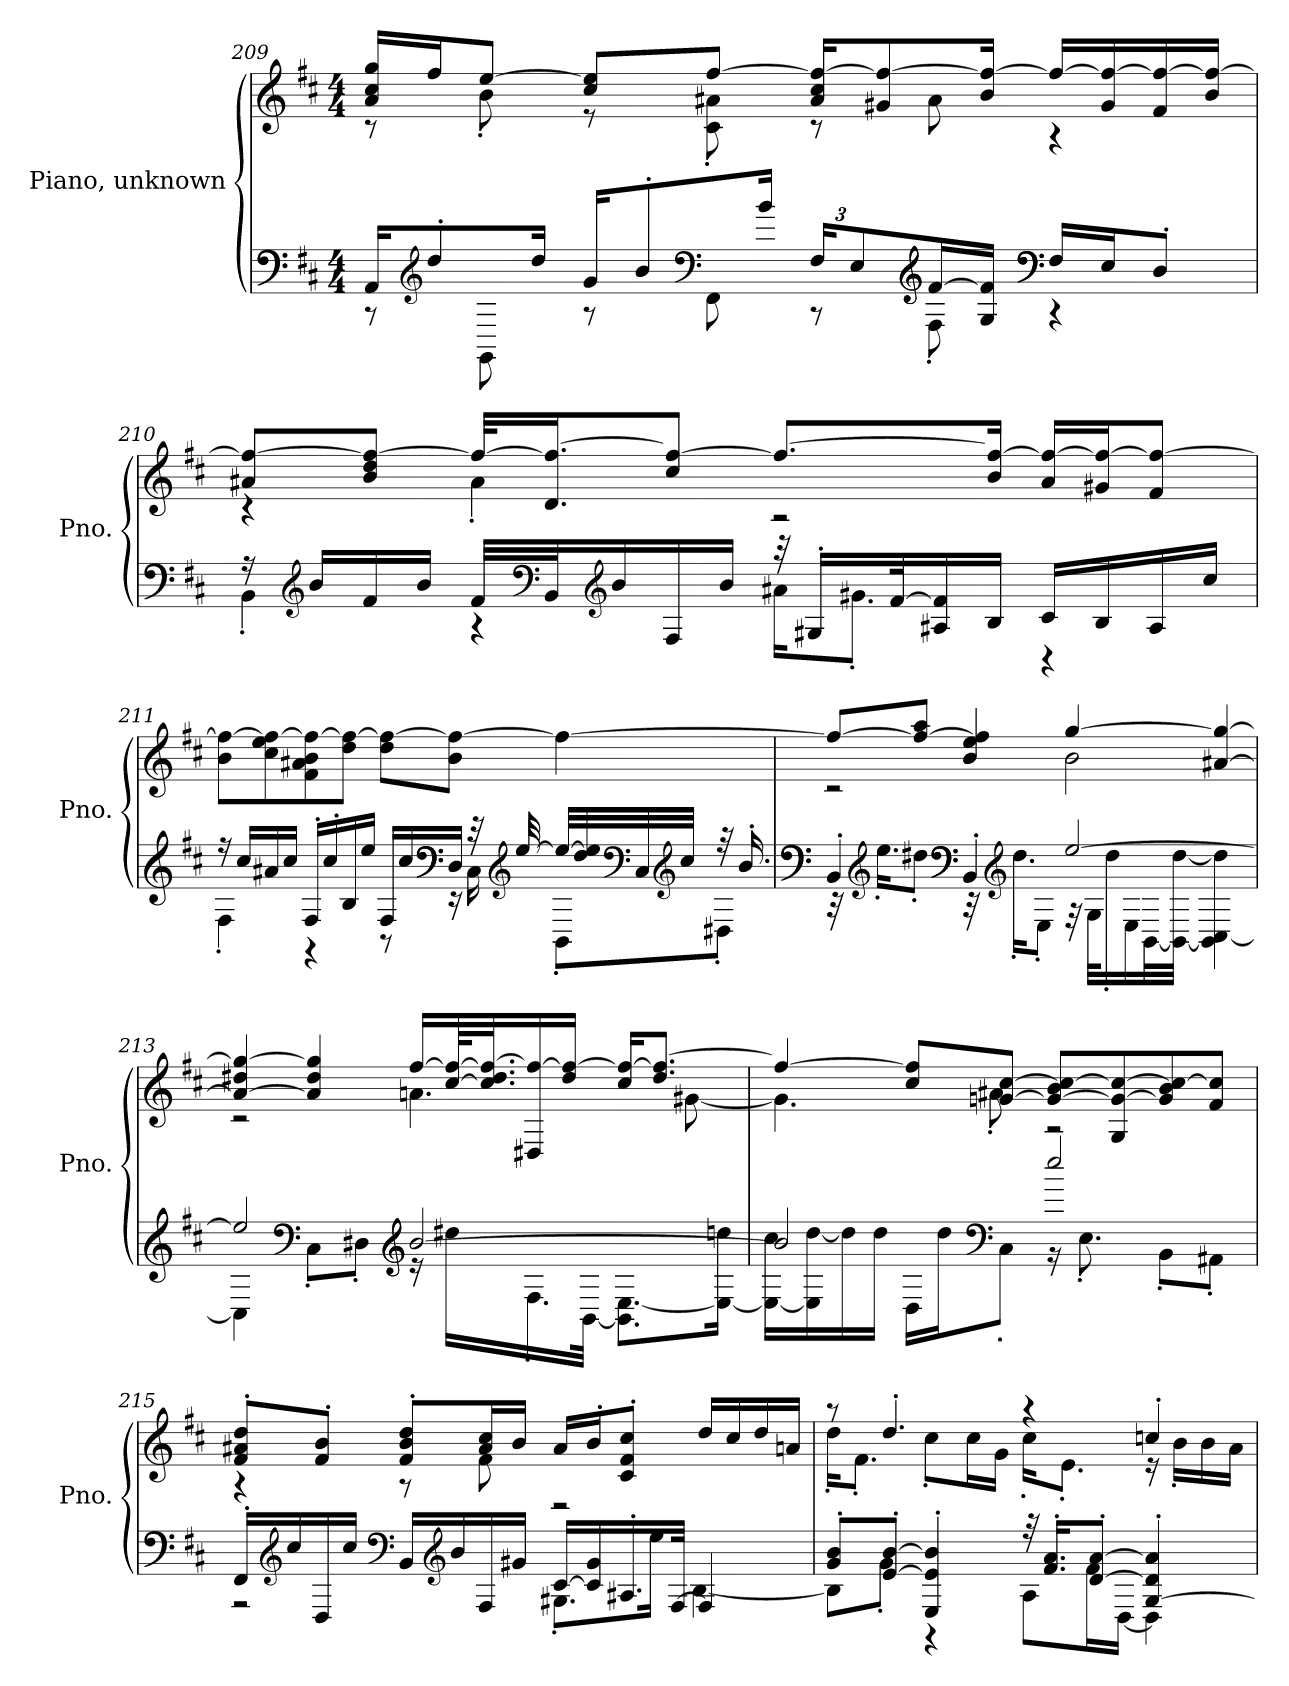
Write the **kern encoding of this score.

**kern	**kern
*part1	*part1
*staff2	*staff1
*I"Piano, unknown	*
*I'Pno.	*
!!LO:LB:g=z
*clefF4	*clefG2
*k[f#c#]	*k[f#c#]
*M4/4	*M4/4
=209	=209
*^	*^
16AA/KL	8r	16a/ 16cc#/ 16gg/LL	8r
*clefG2	*	*	*
8dd'/	.	16ff#/J	.
.	8GG\	[8ee/J	8b'\
16dd/Jk	.	.	.
16g/KL	8r	8cc#/ 8ee/]L	8r
8b'/	.	.	.
*clefF4	*	*	*
.	8FF#\	[8ff#/J	8c#\' 8a#X\'
16b/Jk	.	.	.
*Xbrackettup	*	*	*
24F#/KL	8r	16a#/ 16cc#/ 16ff#/_KL	8r
12E/	.	.	.
.	.	8g#X/ 8ff#/_	.
*clefG2	*	*	*
[16f#/L	8F#'\	.	8a#\
16G/ 16f#/]JJ	.	16b/ 16ff#/_Jk	.
*clefF4	*	*	*
16F#/LL	4r	16ff#/LL_	4r
16E/J	.	16g#/ 16ff#/_	.
8D'/J	.	16f#/ 16ff#/_	.
.	.	16b/ 16ff#/_JJ	.
!!LO:LB:g=z	!!
=210	=210	=210	=210
16r	4BB'\	8a#X/ 8ff#/_L	4r
*clefG2	*	*	*
16b/LL	.	.	.
16f#/	.	8b/ 8dd/ 8ff#/_J	.
16b/JJ	.	.	.
32f#/LLL	4r	32ff#/KLL_	4a#'\
*clefF4	*	*	*
32BB/J	.	16.d/ 16.ff#/_J	.
*clefG2	*	*	*
16b/	.	.	.
16F#/	.	8cc#/ 8ff#/_J	.
16b/JJ	.	.	.
32r	16a#X\KL	8.ff#/L_	2r
16G#X'/LL	.	.	.
.	8.g#X'\J	.	.
[32f#/K	.	.	.
16A#X/ 16f#/]	.	.	.
16B/JJ	.	16b/ 16ff#/_Jk	.
16c#/LL	4r	16a#/ 16ff#/_LL	.
16B/	.	16g#X/ 16ff#/_J	.
16A#/	.	8f#/ 8ff#/_J	.
16cc#/JJ	.	.	.
*	*	*v	*v
!!LO:PB:g=z
=211	=211	=211
16r	4F#'\	8b\ 8ff#\_L
16cc#/LL	.	.
16a#X/	.	8cc#\ 8ee\ 8ff#\_
16cc#/JJ	.	.
16F#'/LL	4r	8f#\ 8a#X\ 8b\ 8ff#\_
16cc#'/	.	.
16B/	.	8dd\ 8ff#\_J
16ee/JJ	.	.
16F#/LL	8r	8dd\ 8ff#\_L
16cc#/	.	.
*clefF4	*	*
16D/JJ	16r	8b\ 8ff#\_J
32r	16C#\	.
*clefG2	*	*
[32ee/	.	.
32ee/LLL_	8BB'\L	4ff#\_
32dd/ 32ee/]	.	.
*clefF4	*	*
32C#/	.	.
*clefG2	*	*
32cc#/JJJ	.	.
32r	8D#X'\J	.
16.b'/	.	.
!!LO:LB:g=z
=212	=212	=212
*clefF4	*	*
*	*	*^
4BB'/	32r	8ff#/L_	2r
*clefG2	*	*	*
.	16.ee'\KL	.	.
.	8dd#X'\J	8ff#/_ 8aa/J	.
*clefF4	*	*	*
4BB'/	32r	4b/ 4ee/ 4ff#/]	.
*clefG2	*	*	*
.	16.dd#'\KL	.	.
.	8E'\J	.	.
[2ee/	32r	[4gg/	2b\
.	32G\KLL	.	.
.	16dd#'\	.	.
.	16E\	.	.
.	[32BB\L	.	.
.	32BB\_ [32dd#\JJJ	.	.
.	4BB\] [4C#\ 4dd#\]	[4a#X/ 4gg/_	.
!!LO:LB:g=z	!!
=213	=213	=213	=213
2ee/]	4C#\]	4a#/_ 4dd#X/ 4gg/_	2r
*clefF4	*	*	*
.	8C#'\L	4a#/] 4dd#/ 4gg/]	.
.	8D#X'\J	.	.
*clefG2	*	*	*
[2b/	16r	[16ff#/LL	4.an\
.	16dd#X\LL	[64cc#/ 64ff#/_KL	.
.	.	32.cc#/] 32.dd#/ 32.ff#/_J	.
.	16.F#'\	16D#X/ 16ff#/_	.
.	.	16dd#/ 16ff#/_JJ	.
.	[32BB\JJk	.	.
.	8.BB\] [8.E\L	16cc#/ 16ff#/_KL	.
.	.	8.dd#/ 8.ff#/_J	.
.	.	.	[8g#X\
.	16E\_ 16ddn\Jk	.	.
=214	=214	=214	=214
2b/]	16E\_ 16cc#\LL	4ff#/_	4.g#\]
.	16E\] [16dd\	.	.
.	16dd\]	.	.
.	16dd\JJ	.	.
.	16D\LL	8cc#/ 8ff#/]L	.
.	16dd\J	.	.
*clefF4	*	*	*
.	8C#'\J	[8gn/ [8cc#/J	8a#X'\
2ee/	16r	8g/_ 8b/ 8cc#/_L	2r
.	8.E'\	.	.
.	.	8G/ 8g/_ 8cc#/_	.
.	8BB'\L	8g/] 8b/ 8cc#/_	.
.	8AA#X'\J	8f#/ 8cc#/]J	.
!!LO:LB:g=z	!!
=215	=215	=215	=215
16FF#'/LL	2r	8f#/' 8a#X/' 8dd/'L	4r
*clefG2	*	*	*
16cc#/	.	.	.
16D/	.	8f#/' 8b/'J	.
16cc#/JJ	.	.	.
*clefF4	*	*	*
16BB/LL	.	8f#/' 8b/' 8dd/'L	8r
*clefG2	*	*	*
16b/	.	.	.
16F#/	.	16a#/ 16cc#/L	8f#\
16g#X/JJ	.	16b/JJ	.
[16c#/LL	8.G#X'\L	16a#/LL	2r
16c#/] 16g#/	.	16b'/J	.
16.A#X'/	.	8c#/' 8f#/' 8cc#/'J	.
.	16ee\Jk	.	.
[32F#/JJk	.	.	.
4F#/]	[4B\	16dd/LL	.
.	.	16cc#/	.
.	.	16dd/	.
.	.	16an/JJ	.
=216	=216	=216	=216
8g/' 8b/'L	8B\L]	8r	16dd'\KL
.	.	.	8.f#'\J
[8e/' [8b/'J	8g'\J	4.dd'/	.
4E/' 4e/]' 4b/]'	4r	.	8cc#'\L
.	.	.	16cc#\L
.	.	.	16g\JJ
32r	8A\L	4r	16cc#'\KL
16.f#/' 16.a/'KL	.	.	.
.	.	.	8.e'\J
[8d/' [8a/'J	16f#\L	.	.
.	[16D\JJ	.	.
[4G/' 4d/]' 4a/]'	4D\]	4ccn'/	16r
.	.	.	16b'\LL
.	.	.	16b\
.	.	.	16a\JJ
*v	*v	*	*
*	*v	*v
=	=
*-	*-
